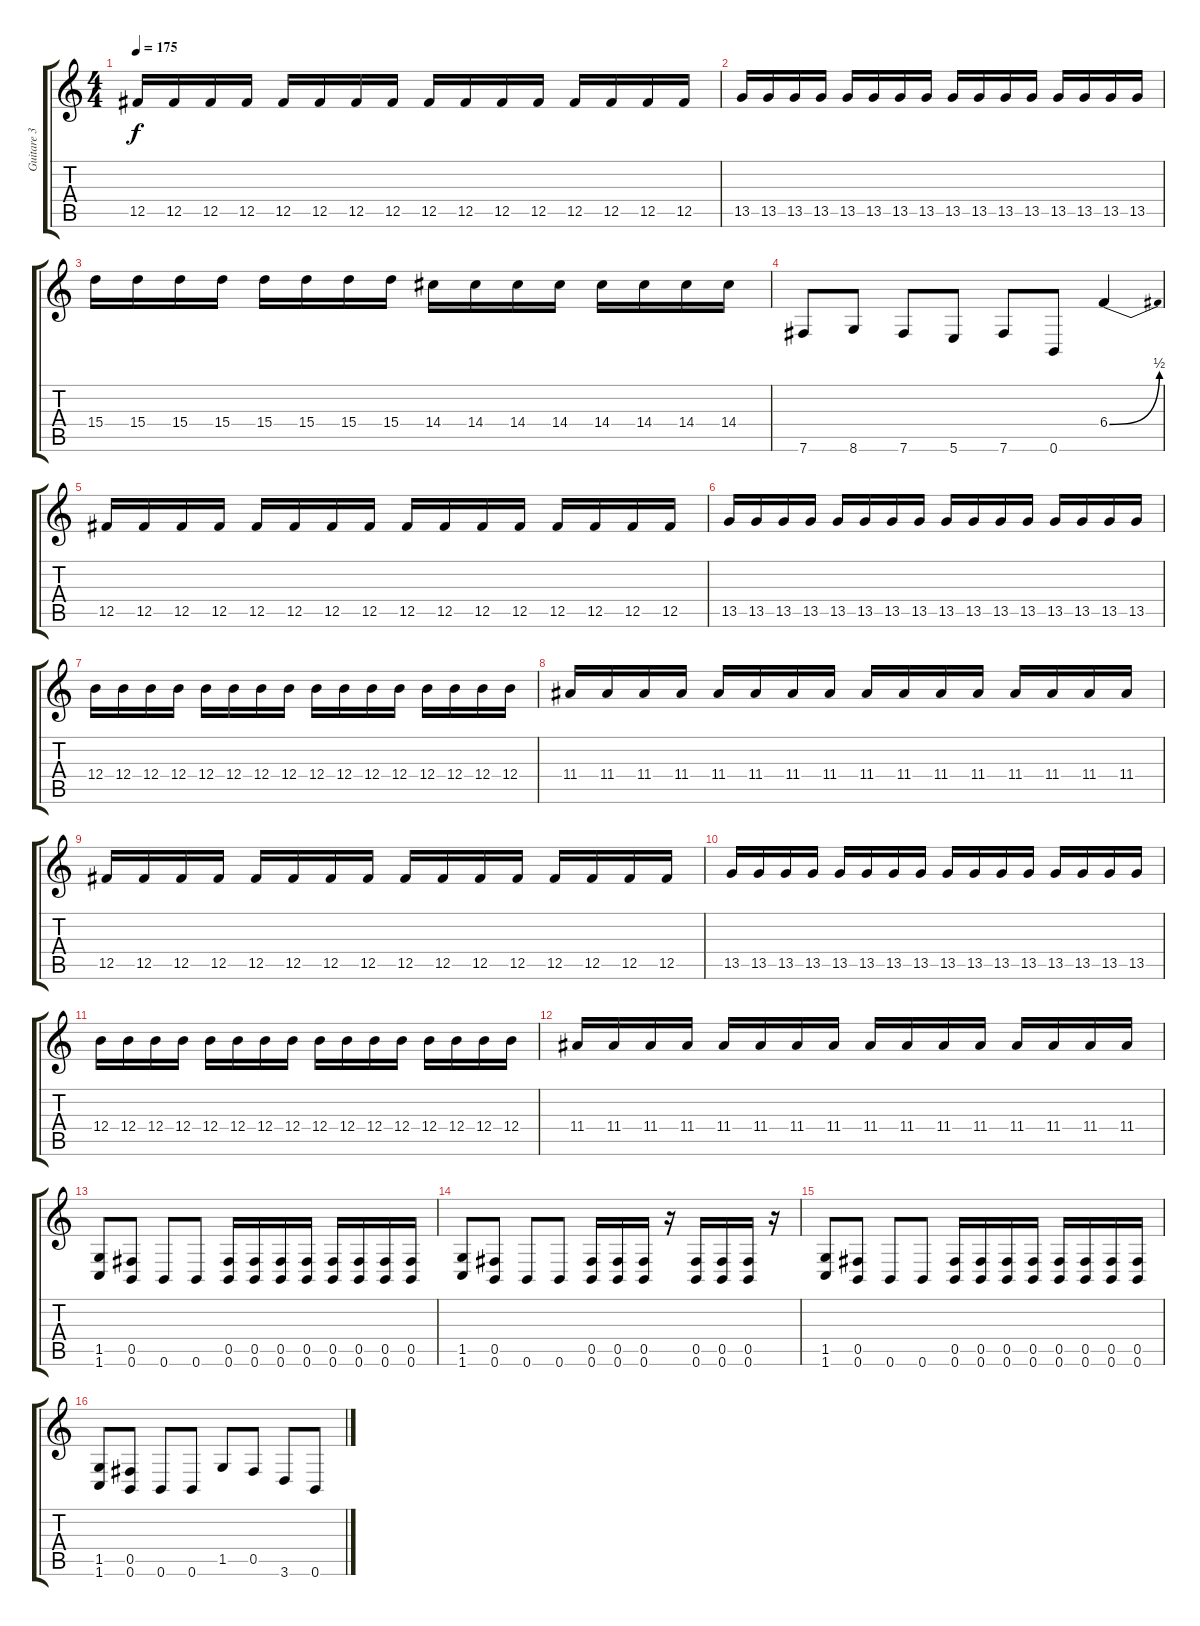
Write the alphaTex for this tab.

\track ("Guitare 3" "Guitare 3") {instrument distortionguitar}
\staff {score tabs}
\tuning (Db4 Ab3 E3 B2 Gb2 B1) {hide}
\ts (4 4)
\tempo 175
\clef g2
\ks c
12.5.16{dy f} 12.5.16 12.5.16 12.5.16 12.5.16 12.5.16 12.5.16 12.5.16 12.5.16 12.5.16 12.5.16 12.5.16 12.5.16 12.5.16 12.5.16 12.5.16 |
13.5.16 13.5.16 13.5.16 13.5.16 13.5.16 13.5.16 13.5.16 13.5.16 13.5.16 13.5.16 13.5.16 13.5.16 13.5.16 13.5.16 13.5.16 13.5.16 |
15.4.16 15.4.16 15.4.16 15.4.16 15.4.16 15.4.16 15.4.16 15.4.16 14.4.16 14.4.16 14.4.16 14.4.16 14.4.16 14.4.16 14.4.16 14.4.16 |
7.6.8 8.6.8 7.6.8 5.6.8 7.6.8 0.6.8 6.4{be (bend 0 0 60 2)}.4 |
12.5.16 12.5.16 12.5.16 12.5.16 12.5.16 12.5.16 12.5.16 12.5.16 12.5.16 12.5.16 12.5.16 12.5.16 12.5.16 12.5.16 12.5.16 12.5.16 |
13.5.16 13.5.16 13.5.16 13.5.16 13.5.16 13.5.16 13.5.16 13.5.16 13.5.16 13.5.16 13.5.16 13.5.16 13.5.16 13.5.16 13.5.16 13.5.16 |
12.4.16 12.4.16 12.4.16 12.4.16 12.4.16 12.4.16 12.4.16 12.4.16 12.4.16 12.4.16 12.4.16 12.4.16 12.4.16 12.4.16 12.4.16 12.4.16 |
11.4.16 11.4.16 11.4.16 11.4.16 11.4.16 11.4.16 11.4.16 11.4.16 11.4.16 11.4.16 11.4.16 11.4.16 11.4.16 11.4.16 11.4.16 11.4.16 |
12.5.16 12.5.16 12.5.16 12.5.16 12.5.16 12.5.16 12.5.16 12.5.16 12.5.16 12.5.16 12.5.16 12.5.16 12.5.16 12.5.16 12.5.16 12.5.16 |
13.5.16 13.5.16 13.5.16 13.5.16 13.5.16 13.5.16 13.5.16 13.5.16 13.5.16 13.5.16 13.5.16 13.5.16 13.5.16 13.5.16 13.5.16 13.5.16 |
12.4.16 12.4.16 12.4.16 12.4.16 12.4.16 12.4.16 12.4.16 12.4.16 12.4.16 12.4.16 12.4.16 12.4.16 12.4.16 12.4.16 12.4.16 12.4.16 |
11.4.16 11.4.16 11.4.16 11.4.16 11.4.16 11.4.16 11.4.16 11.4.16 11.4.16 11.4.16 11.4.16 11.4.16 11.4.16 11.4.16 11.4.16 11.4.16 |
(1.5 1.6).8 (0.5 0.6).8 0.6.8 0.6.8 (0.5 0.6).16 (0.5 0.6).16 (0.5 0.6).16 (0.5 0.6).16 (0.5 0.6).16 (0.5 0.6).16 (0.5 0.6).16 (0.5 0.6).16 |
(1.5 1.6).8 (0.5 0.6).8 0.6.8 0.6.8 (0.5 0.6).16 (0.5 0.6).16 (0.5 0.6).16 r.16 (0.5 0.6).16 (0.5 0.6).16 (0.5 0.6).16 r.16 |
(1.5 1.6).8 (0.5 0.6).8 0.6.8 0.6.8 (0.5 0.6).16 (0.5 0.6).16 (0.5 0.6).16 (0.5 0.6).16 (0.5 0.6).16 (0.5 0.6).16 (0.5 0.6).16 (0.5 0.6).16 |
(1.5 1.6).8 (0.5 0.6).8 0.6.8 0.6.8 1.5.8 0.5.8 3.6.8 0.6.8
